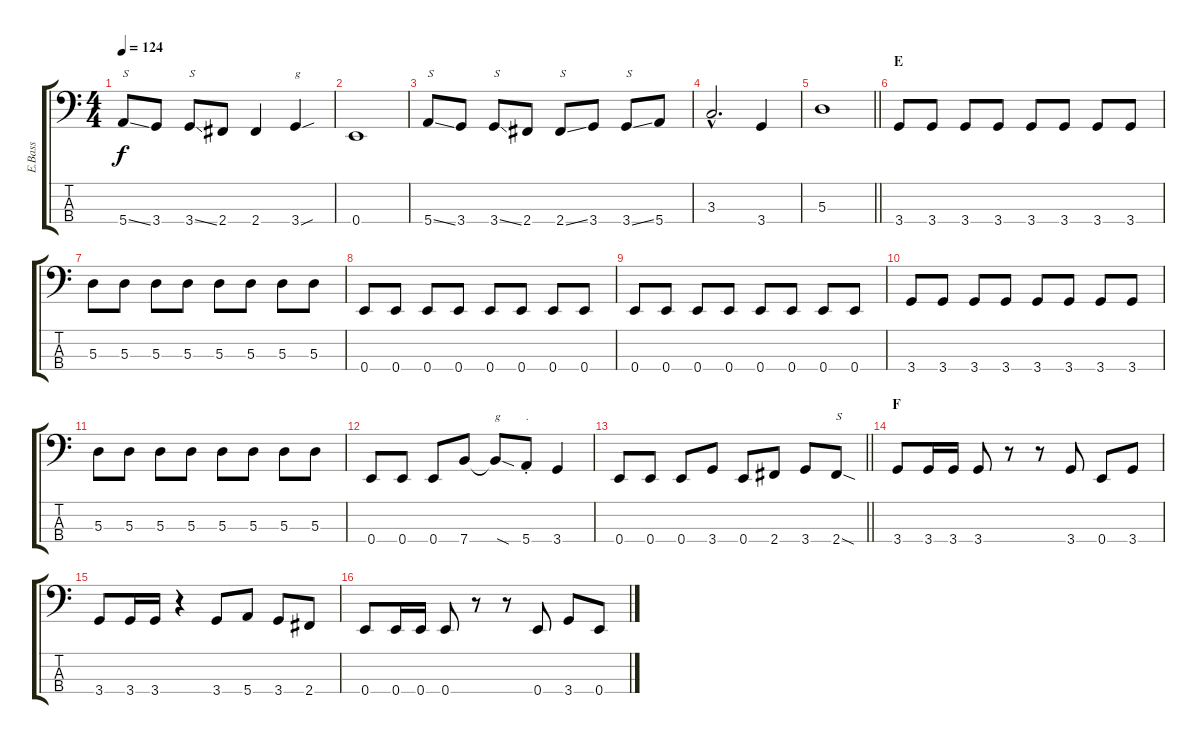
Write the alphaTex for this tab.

\track ("E.Bass" "E.Bass") {instrument electricbassfinger}
\staff {score tabs}
\tuning (G2 D2 A1 E1) {hide}
\ts (4 4)
\tempo 124
\clef f4
\ks c
5.4{ss}.8{txt "S" dy f} 3.4.8 3.4{ss}.8{txt "S"} 2.4.8 2.4.4 3.4{sou}.4{txt "g"} |
0.4.1 |
5.4{ss}.8{txt "S"} 3.4.8 3.4{ss}.8{txt "S"} 2.4.8 2.4{ss}.8{txt "S"} 3.4.8 3.4{ss}.8{txt "S"} 5.4.8 |
3.3{hac}.2{d} 3.4.4 |
\barLineRight lightlight
5.3.1 |
\section ("" "E")
3.4.8 3.4.8 3.4.8 3.4.8 3.4.8 3.4.8 3.4.8 3.4.8 |
5.3.8 5.3.8 5.3.8 5.3.8 5.3.8 5.3.8 5.3.8 5.3.8 |
0.4.8 0.4.8 0.4.8 0.4.8 0.4.8 0.4.8 0.4.8 0.4.8 |
0.4.8 0.4.8 0.4.8 0.4.8 0.4.8 0.4.8 0.4.8 0.4.8 |
3.4.8 3.4.8 3.4.8 3.4.8 3.4.8 3.4.8 3.4.8 3.4.8 |
5.3.8 5.3.8 5.3.8 5.3.8 5.3.8 5.3.8 5.3.8 5.3.8 |
0.4.8 0.4.8 0.4.8 7.4.8 7.4{sod t}.8{txt "g"} 5.4{st}.8{txt "."} 3.4.4 |
\barLineRight lightlight
0.4.8 0.4.8 0.4.8 3.4.8 0.4.8 2.4.8 3.4.8 2.4{sod}.8{txt "S"} |
\section ("" "F")
3.4.8 3.4.16 3.4.16 3.4.8 r.8 r.8 3.4.8 0.4.8 3.4.8 |
3.4.8 3.4.16 3.4.16 r.4 3.4.8 5.4.8 3.4.8 2.4.8 |
0.4.8 0.4.16 0.4.16 0.4.8 r.8 r.8 0.4.8 3.4.8 0.4.8
